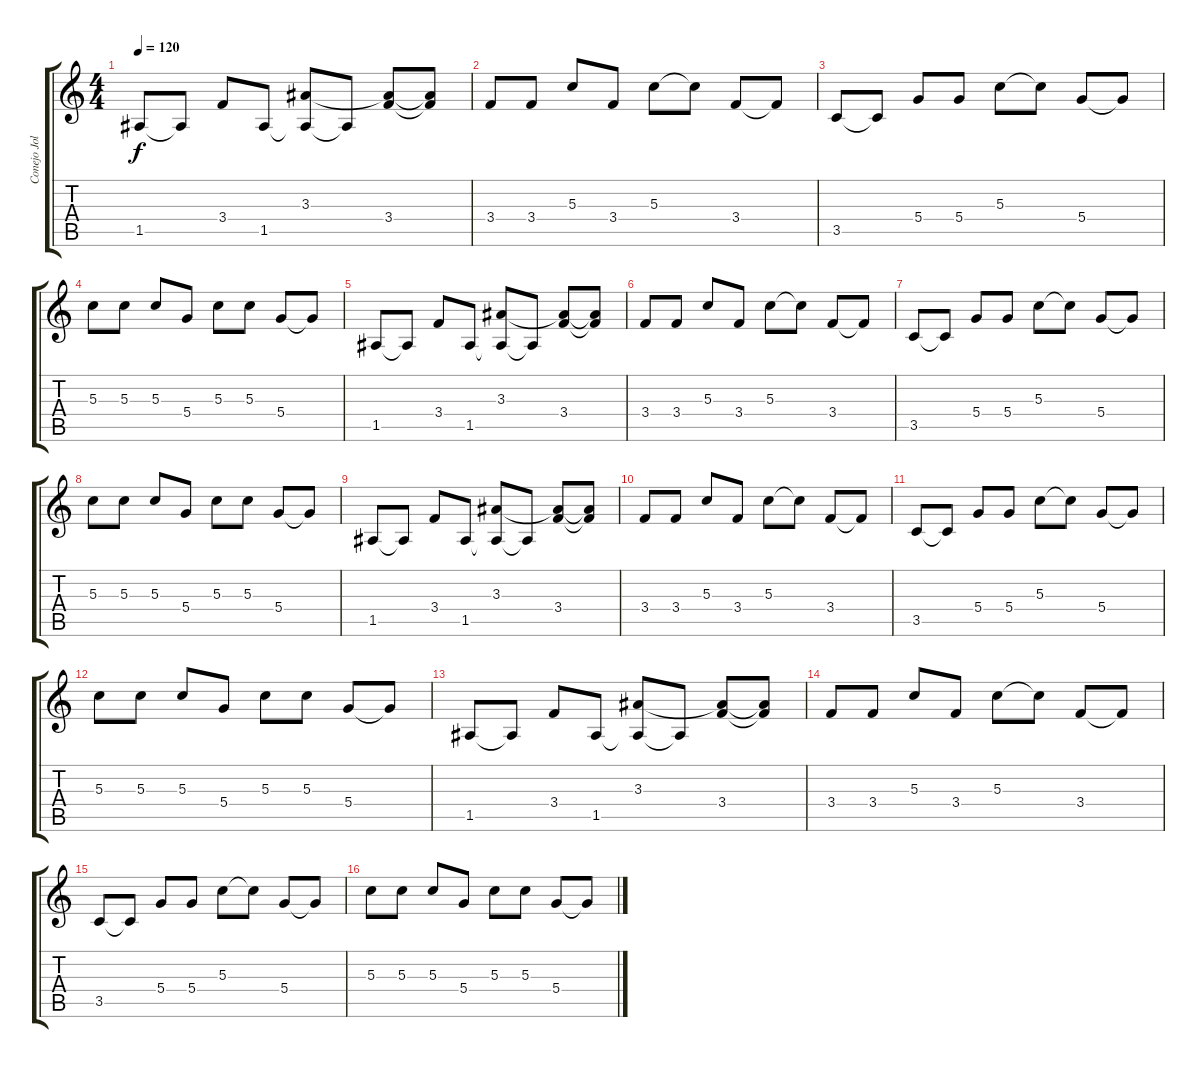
\track ("Conejo Jolivet" "Conejo Jol") {instrument electricguitarclean}
\staff {score tabs}
\tuning (E4 B3 G3 D3 A2 E2) {hide}
\ts (4 4)
\tempo 120
\clef g2
\ks c
1.5.8{dy f} 1.5{t}.8 3.4.8 1.5.8 (3.3 1.5{t}).8 1.5{t}.8 (3.3{t} 3.4).8 (3.3{t} 3.4{t}).8 |
3.4.8 3.4.8 5.3.8 3.4.8 5.3.8 5.3{t}.8 3.4.8 3.4{t}.8 |
3.5.8 3.5{t}.8 5.4.8 5.4.8 5.3.8 5.3{t}.8 5.4.8 5.4{t}.8 |
5.3.8 5.3.8 5.3.8 5.4.8 5.3.8 5.3.8 5.4.8 5.4{t}.8 |
1.5.8 1.5{t}.8 3.4.8 1.5.8 (3.3 1.5{t}).8 1.5{t}.8 (3.3{t} 3.4).8 (3.3{t} 3.4{t}).8 |
3.4.8 3.4.8 5.3.8 3.4.8 5.3.8 5.3{t}.8 3.4.8 3.4{t}.8 |
3.5.8 3.5{t}.8 5.4.8 5.4.8 5.3.8 5.3{t}.8 5.4.8 5.4{t}.8 |
5.3.8 5.3.8 5.3.8 5.4.8 5.3.8 5.3.8 5.4.8 5.4{t}.8 |
1.5.8 1.5{t}.8 3.4.8 1.5.8 (3.3 1.5{t}).8 1.5{t}.8 (3.3{t} 3.4).8 (3.3{t} 3.4{t}).8 |
3.4.8 3.4.8 5.3.8 3.4.8 5.3.8 5.3{t}.8 3.4.8 3.4{t}.8 |
3.5.8 3.5{t}.8 5.4.8 5.4.8 5.3.8 5.3{t}.8 5.4.8 5.4{t}.8 |
5.3.8 5.3.8 5.3.8 5.4.8 5.3.8 5.3.8 5.4.8 5.4{t}.8 |
1.5.8 1.5{t}.8 3.4.8 1.5.8 (3.3 1.5{t}).8 1.5{t}.8 (3.3{t} 3.4).8 (3.3{t} 3.4{t}).8 |
3.4.8 3.4.8 5.3.8 3.4.8 5.3.8 5.3{t}.8 3.4.8 3.4{t}.8 |
3.5.8 3.5{t}.8 5.4.8 5.4.8 5.3.8 5.3{t}.8 5.4.8 5.4{t}.8 |
5.3.8 5.3.8 5.3.8 5.4.8 5.3.8 5.3.8 5.4.8 5.4{t}.8
